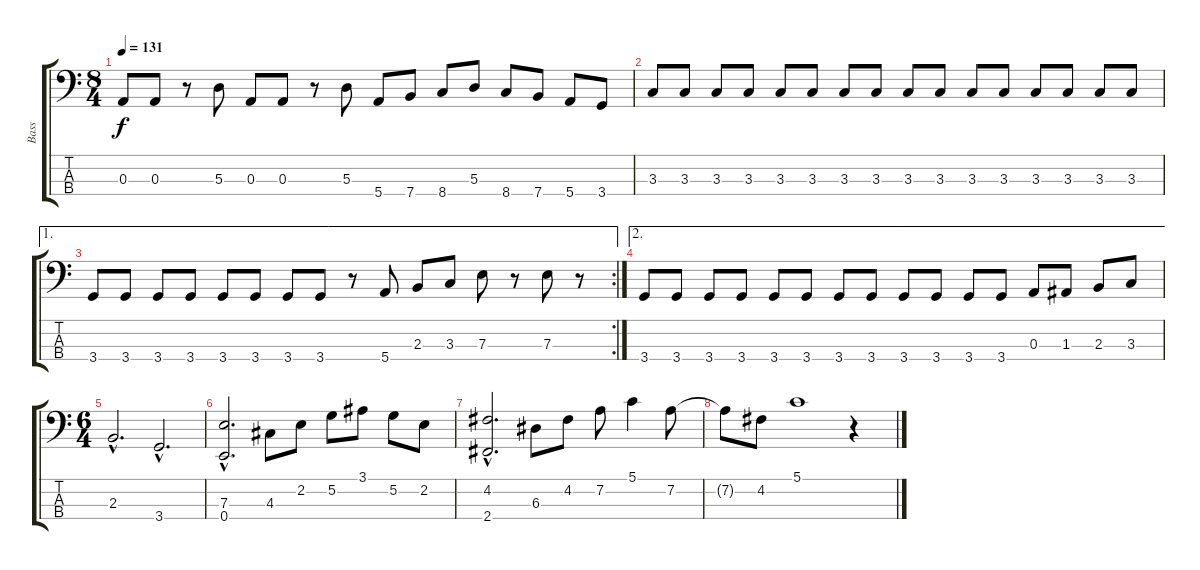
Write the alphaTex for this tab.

\track ("Bass" "Bass") {instrument electricbasspick}
\staff {score tabs}
\tuning (G2 D2 A1 E1) {hide}
\ts (8 4)
\tempo 131
\clef f4
\ks c
0.3.8{dy f} 0.3.8 r.8 5.3.8 0.3.8 0.3.8 r.8 5.3.8 5.4.8 7.4.8 8.4.8 5.3.8 8.4.8 7.4.8 5.4.8 3.4.8 |
3.3.8 3.3.8 3.3.8 3.3.8 3.3.8 3.3.8 3.3.8 3.3.8 3.3.8 3.3.8 3.3.8 3.3.8 3.3.8 3.3.8 3.3.8 3.3.8 |
\ae 1
\rc 2
3.4.8 3.4.8 3.4.8 3.4.8 3.4.8 3.4.8 3.4.8 3.4.8 r.8 5.4.8 2.3.8 3.3.8 7.3.8 r.8 7.3.8 r.8 |
\ae 2
3.4.8 3.4.8 3.4.8 3.4.8 3.4.8 3.4.8 3.4.8 3.4.8 3.4.8 3.4.8 3.4.8 3.4.8 0.3.8 1.3.8 2.3.8 3.3.8 |
\ts (6 4)
2.3{hac}.2{d} 3.4{hac}.2{d} |
(7.3{hac} 0.4{hac}).2{d} 4.3.8 2.2.8 5.2.8 3.1.8 5.2.8 2.2.8 |
(4.2{hac} 2.4{hac}).2{d} 6.3.8 4.2.8 7.2.8 5.1.4 7.2.8 |
7.2{t}.8 4.2.8 5.1.1 r.4
